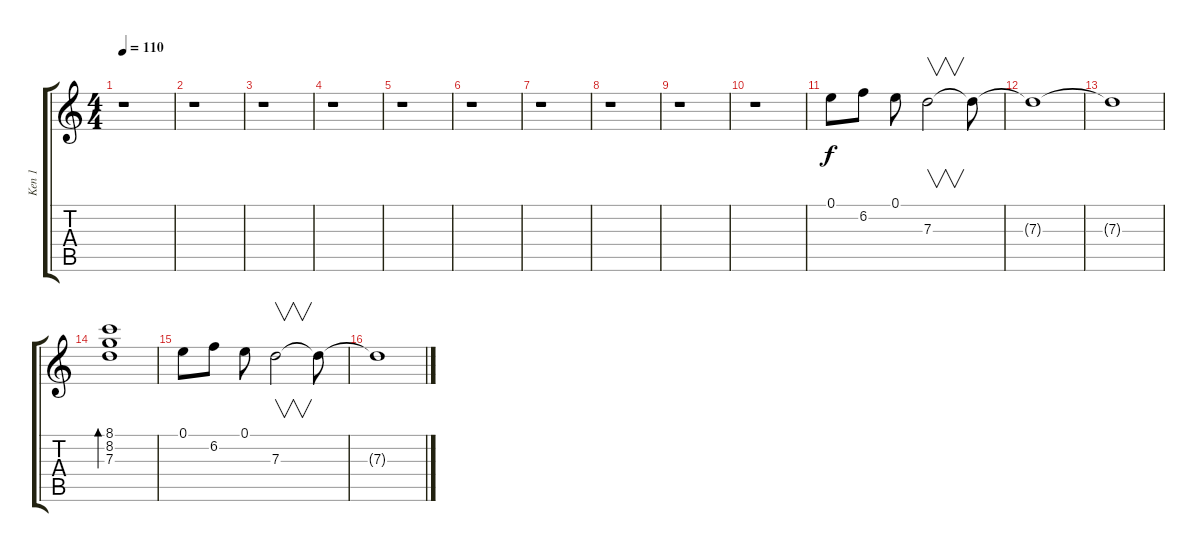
\track ("Ken 1" "Ken 1") {instrument electricguitarclean}
\staff {score tabs}
\tuning (E4 B3 G3 D3 A2 E2) {hide}
\ts (4 4)
\tempo 110
\clef g2
\ks c
r.1{dy f} |
r.1 |
r.1 |
r.1 |
r.1 |
r.1 |
r.1 |
r.1 |
r.1 |
r.1 |
0.1.8 6.2.8 0.1.8 7.3.2{v} 7.3{t}.8 |
7.3{t}.1 |
7.3{t}.1 |
(8.1 8.2 7.3).1{bd 240} |
0.1.8 6.2.8 0.1.8 7.3.2{v} 7.3{t}.8 |
7.3{t}.1
